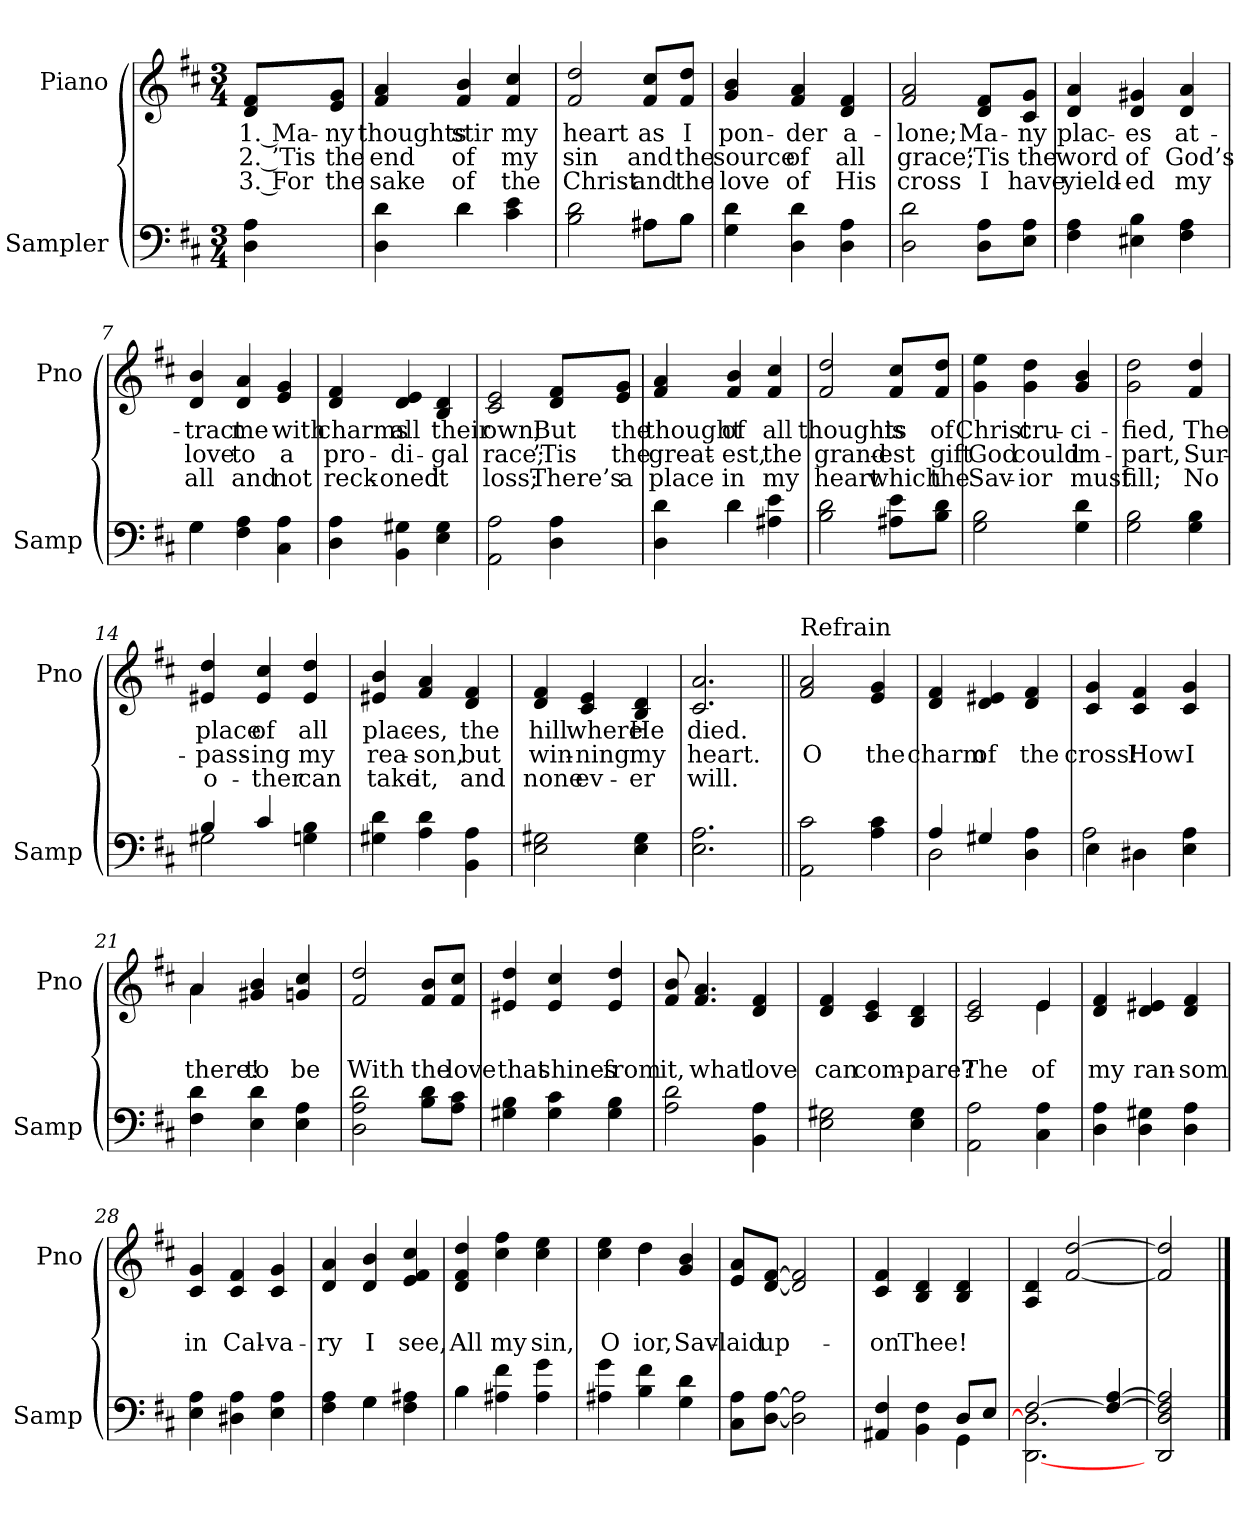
**kern	**kern	**text	**text	**text
*part2	*part1	*part1	*part1	*part1
*staff2	*staff1	*staff1	*staff1	*staff1
*I"Sampler	*I"Piano	*	*	*
*I'Samp	*I'Pno	*	*	*
*clefF4	*clefG2	*	*	*
*k[f#c#]	*k[f#c#]	*	*	*
*D:	*D:	*	*	*
*M3/4	*M3/4	*	*	*
=1	=1	=1	=1	=1
4D 4A	8d/ 8f#/L	1. Ma-	2. ’Tis	3. For
.	8e/ 8g/J	-ny	the	the
=2	=2	=2	=2	=2
*^	*	*	*	*
4D 4d	4ryy	4f# 4a	thoughts	end	sake
4d\	4d	4f# 4b	stir	of	of
4c# 4e	4ryy	4f# 4cc#	my	my	the
=3	=3	=3	=3	=3	=3
2B 2d	2ryy	2f# 2dd	heart	sin	Christ
8A#X\L	8A#X\L	8f#/ 8cc#/L	as	and	and
8B\J	8B\J	8f#/ 8dd/J	I	the	the
*v	*v	*	*	*	*
=4	=4	=4	=4	=4
4G 4d	4g 4b	pon-	source	love
4D 4d	4f# 4a	-der	of	of
4D 4A	4d 4f#	a-	all	His
=5	=5	=5	=5	=5
2D 2d	2f# 2a	-lone;	grace;	cross
8D\ 8A\L	8d/ 8f#/L	Ma-	’Tis	I
8E\ 8A\J	8c#/ 8g/J	-ny	the	have
=6	=6	=6	=6	=6
4F# 4A	4d 4a	plac-	word	yield-
4E#X 4B	4d 4g#X	-es	of	-ed
4F# 4A	4d 4a	at-	God’s	my
=7	=7	=7	=7	=7
*^	*	*	*	*
4G\	4G	4d 4b	-tract	love	all
4F# 4A	2ryy	4d 4a	me	to	and
4C# 4A	.	4e 4g	with	a	not
*v	*v	*	*	*	*
=8	=8	=8	=8	=8
4D 4A	4d 4f#	charms	pro-	reck-
4BB 4G#X	4d 4e	all	-di-	-oned
4E 4G#	4B 4d	their	-gal	it
=9	=9	=9	=9	=9
2AA 2A	2c# 2e	own;	race;	loss;
4D 4A	8d/ 8f#/L	But	’Tis	There’s
.	8e/ 8g/J	the	the	a
=10	=10	=10	=10	=10
*^	*	*	*	*
4D 4d	4ryy	4f# 4a	thought	great-	place
4d\	4d	4f# 4b	of	-est,	in
4A#X 4e	4ryy	4f# 4cc#	all	the	my
*v	*v	*	*	*	*
=11	=11	=11	=11	=11
2B 2d	2f# 2dd	thoughts	grand-	heart
8A#X\ 8e\L	8f#/ 8cc#/L	is	-est	which
8B\ 8d\J	8f#/ 8dd/J	of	gift	the
=12	=12	=12	=12	=12
2G 2B	4g 4ee	Christ	God	Sav-
.	4g 4dd	cru-	could	-ior
4G 4d	4g 4b	-ci-	im-	must
=13	=13	=13	=13	=13
2G 2B	2g 2dd	-fied,	-part,	fill;
4G 4B	4f# 4dd	The	Sur-	No
=14	=14	=14	=14	=14
*^	*	*	*	*
4B/	2G#X	4e#X 4dd	place	-pass-	o-
4c#/	.	4e# 4cc#	of	-ing	-ther
4G 4B	4ryy	4e# 4dd	all	my	can
*v	*v	*	*	*	*
=15	=15	=15	=15	=15
4G#X 4d	4e#X 4b	plac-	rea-	take
4A 4d	4f# 4a	-es,	-son,	it,
4BB 4A	4d 4f#	the	but	and
=16	=16	=16	=16	=16
2E 2G#X	4d 4f#	hill	win-	none
.	4c# 4e	where	-ning	ev-
4E 4G#	4B 4d	He	my	-er
=17	=17	=17	=17	=17
2.E 2.A	2.c# 2.a	died.	heart.	will.
=18||	=18||	=18||	=18||	=18||
!	!LO:TX:t=Refrain	!	!	!
2AA 2c#	2f# 2a	.	O	.
4A 4c#	4e 4g	.	the	.
=19	=19	=19	=19	=19
*^	*	*	*	*
4A/	2D	4d 4f#	.	charm	.
4G#X/	.	4d 4e#X	.	of	.
4D 4A	4ryy	4d 4f#	.	the	.
=20	=20	=20	=20	=20	=20
4E\	2A	4c# 4g	.	cross!	.
4D#X\	.	4c# 4f#	.	How	.
4E 4A	4ryy	4c# 4g	.	I	.
*v	*v	*	*	*	*
=21	=21	=21	=21	=21
*	*^	*	*	*
4F# 4d	4a/	4a	.	there!	.
4E 4d	4g#X 4b	2ryy	.	to	.
4E 4A	4gn 4cc#	.	.	be	.
*	*v	*v	*	*	*
=22	=22	=22	=22	=22
2D 2A 2d	2f# 2dd	.	With	.
8B\ 8d\L	8f#/ 8b/L	.	the	.
8A\ 8c#\J	8f#/ 8cc#/J	.	love	.
=23	=23	=23	=23	=23
4G#X 4B	4e#X 4dd	.	that	.
4G# 4c#	4e# 4cc#	.	shines	.
4G# 4B	4e# 4dd	.	from	.
=24	=24	=24	=24	=24
2A 2d	8f# 8b	.	it,	.
.	4.f# 4.a	.	what	.
4BB 4A	4d 4f#	.	love	.
=25	=25	=25	=25	=25
2E 2G#X	4d 4f#	.	can	.
.	4c# 4e	.	com-	.
4E 4G#	4B 4d	.	-pare?	.
=26	=26	=26	=26	=26
*	*^	*	*	*
2AA 2A	2c# 2e	2ryy	.	The	.
4C# 4A	4e/	4e	.	of	.
*	*v	*v	*	*	*
=27	=27	=27	=27	=27
4D 4A	4d 4f#	.	my	.
4D 4G#X	4d 4e#X	.	ran-	.
4D 4A	4d 4f#	.	-som	.
=28	=28	=28	=28	=28
4E 4A	4c# 4g	.	in	.
4D#X 4A	4c# 4f#	.	Cal-	.
4E 4A	4c# 4g	.	-va-	.
=29	=29	=29	=29	=29
*^	*	*	*	*
4F# 4A	4ryy	4d 4a	.	-ry	.
4G\	4G	4d 4b	.	I	.
4F# 4A#X	4ryy	4e 4f# 4cc#	.	see,	.
=30	=30	=30	=30	=30	=30
4B\	4B	4d 4f# 4dd	.	All	.
4A#X 4f#	2ryy	4cc# 4ff#	.	my	.
4A# 4g	.	4cc# 4ee	.	sin,	.
*v	*v	*	*	*	*
=31	=31	=31	=31	=31
*	*^	*	*	*
4A#X 4g	4cc# 4ee	4ryy	.	O	.
4B 4f#	4dd\	4dd	.	-ior,	.
4G 4d	4g 4b	4ryy	.	Sav-	.
*	*v	*v	*	*	*
=32	=32	=32	=32	=32
8C#\ 8A\L	8e/ 8a/L	.	laid	.
[8D\ [8A\J	[8d/ [8f#/J	.	up-	.
2D] 2A]	2d] 2f#]	.	.	.
=33	=33	=33	=33	=33
*^	*	*	*	*
4AA#X 4F#	2ryy	4c# 4f#	.	-on	.
4BB 4F#	.	4B 4d	.	Thee!	.
8D/L	4GG	4B 4d	.	.	.
8E/J	.	.	.	.	.
=34	=34	=34	=34	=34	=34
[2F#/	[2.DD 2.D]	4A 4d	.	.	.
.	.	[2f# [2dd	.	.	.
4F#/_ [4A/	.	.	.	.	.
*v	*v	*	*	*	*
=35	=35	=35	=35	=35
2DD 2D 2F#] 2A]	2f#] 2dd]	.	.	.
==	==	==	==	==
*-	*-	*-	*-	*-
